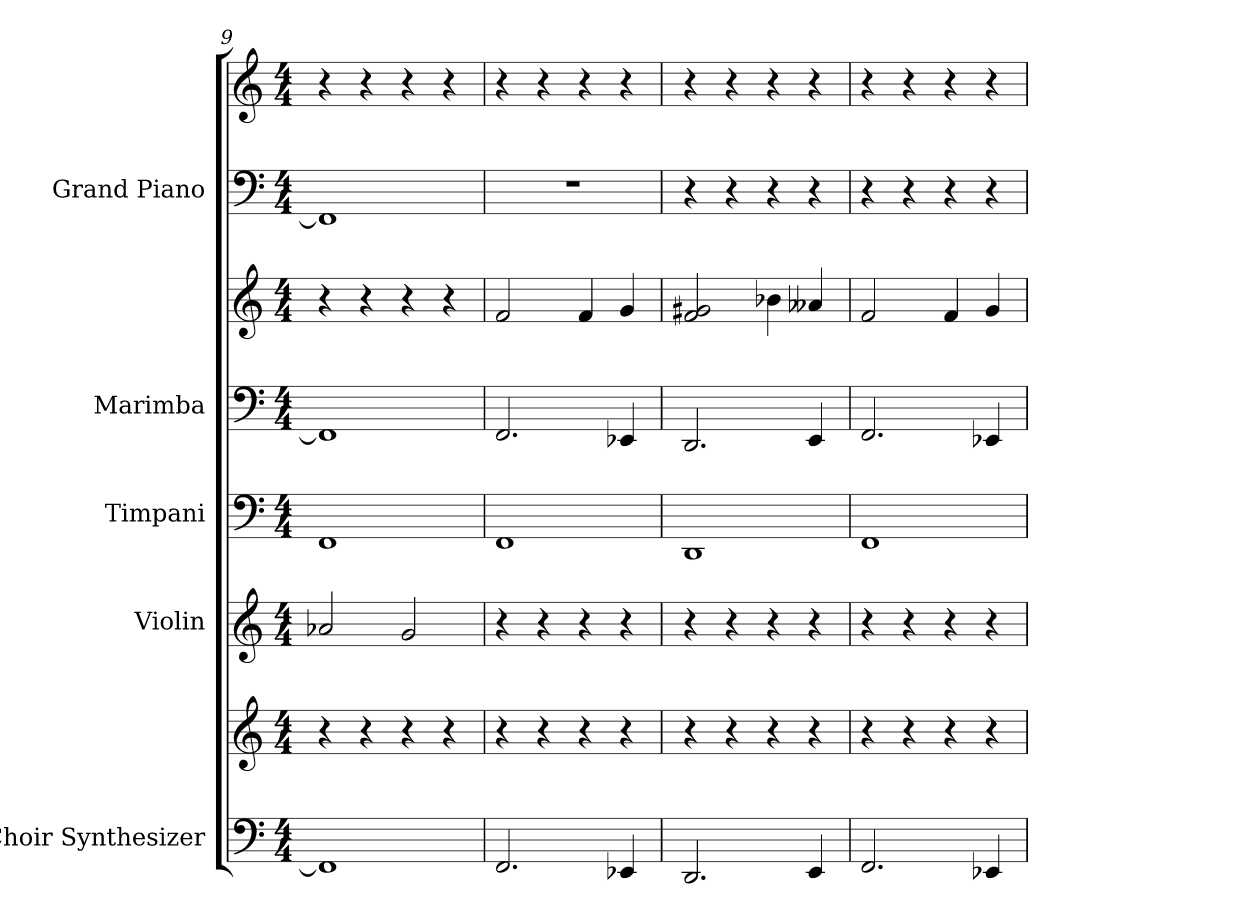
**kern	**kern	**kern	**kern	**kern	**kern	**kern	**kern
*part5	*part5	*part4	*part3	*part2	*part2	*part1	*part1
*staff8	*staff7	*staff6	*staff5	*staff4	*staff3	*staff2	*staff1
*I"Choir Synthesizer	*	*I"Violin	*I"Timpani	*I"Marimba	*	*I"Grand Piano	*
*I'Synth.	*	*I'Vln.	*I'Timp.	*I'Mrm.	*	*I'Pno.	*
*clefF4	*clefG2	*clefG2	*clefF4	*clefF4	*clefG2	*clefF4	*clefG2
*k[]	*k[]	*k[]	*k[]	*k[]	*k[]	*k[]	*k[]
*M4/4	*M4/4	*M4/4	*M4/4	*M4/4	*M4/4	*M4/4	*M4/4
=9	=9	=9	=9	=9	=9	=9	=9
1FF]	4r	2a-X	1FF	1FF]	4r	1FF]	4r
.	4r	.	.	.	4r	.	4r
.	4r	2g	.	.	4r	.	4r
.	4r	.	.	.	4r	.	4r
=10	=10	=10	=10	=10	=10	=10	=10
2.FF	4r	4r	1FF	2.FF	2f	1r	4r
.	4r	4r	.	.	.	.	4r
.	4r	4r	.	.	4f	.	4r
4EE-X	4r	4r	.	4EE-X	4g	.	4r
=11	=11	=11	=11	=11	=11	=11	=11
2.DD	4r	4r	1DD	2.DD	2g#X 2f	4r	4r
.	4r	4r	.	.	.	4r	4r
.	4r	4r	.	.	4b-X	4r	4r
4EE	4r	4r	.	4EE	4a--X	4r	4r
=12	=12	=12	=12	=12	=12	=12	=12
2.FF	4r	4r	1FF	2.FF	2f	4r	4r
.	4r	4r	.	.	.	4r	4r
.	4r	4r	.	.	4f	4r	4r
4EE-X	4r	4r	.	4EE-X	4g	4r	4r
=	=	=	=	=	=	=	=
*-	*-	*-	*-	*-	*-	*-	*-
